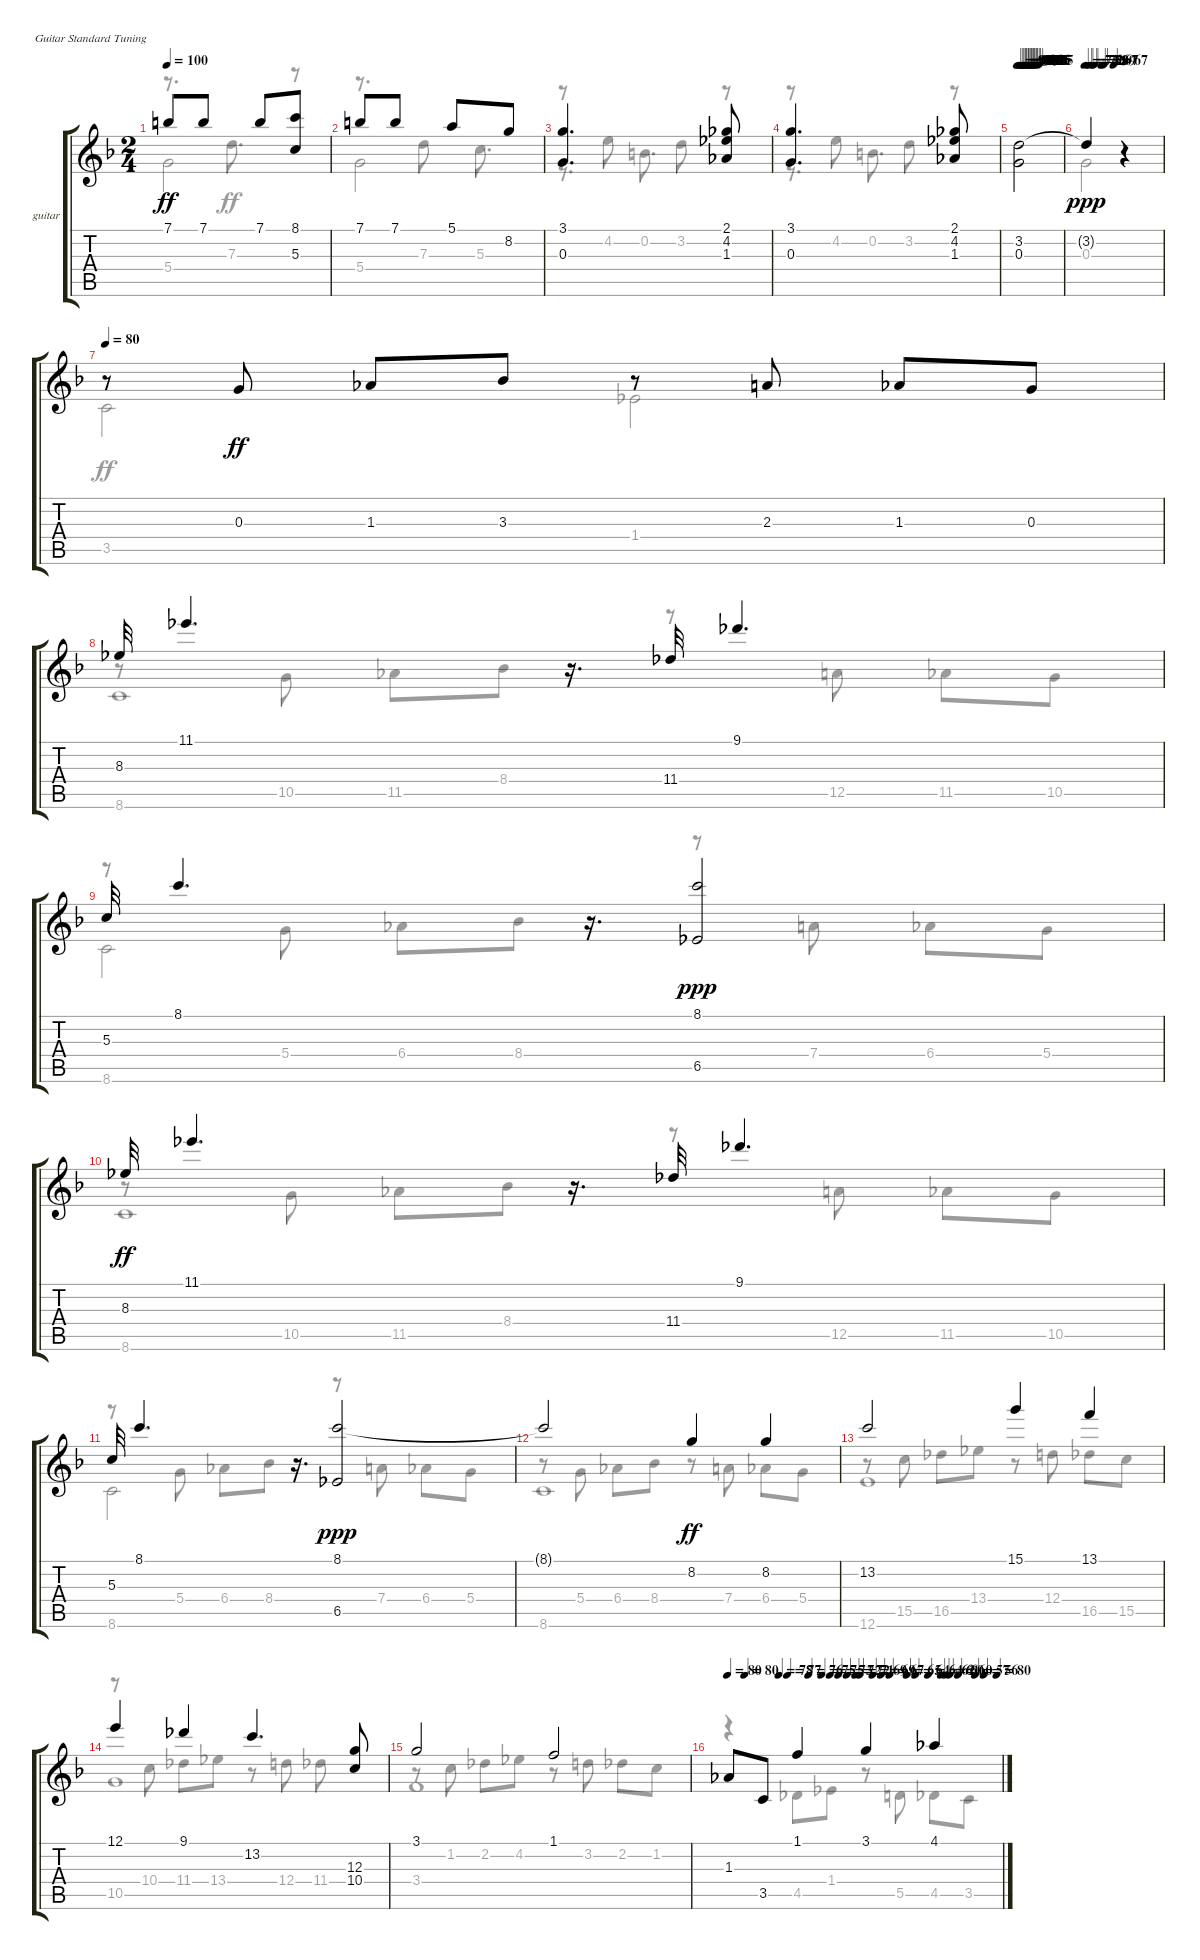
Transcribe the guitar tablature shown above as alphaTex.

\bracketExtendMode groupsimilarinstruments
\firstSystemTrackNameOrientation horizontal
\otherSystemsTrackNameOrientation horizontal
\track ("guitar" "guitar") {instrument acousticguitarnylon}
\staff {score tabs}
\tuning (E4 B3 G3 D3 A2 E2)
\voice
\ts (2 4)
\tempo 100
\clef g2
\ks f
7.1.8{dy ff} 7.1.8 7.1.8 (8.1 5.3).8 |
7.1.8 7.1.8 5.1.8 8.2.8 |
(3.1 0.3).4{d} (2.1 4.2 1.3).8 |
(3.1 0.3).4{d} (2.1 4.2 1.3).8 |
\tempo 98
\tempo (97 0.03125)
\tempo (96 0.0625)
\tempo (94 0.09375)
\tempo (93 0.109375)
\tempo (91 0.125)
\tempo (90 0.15625)
\tempo (89 0.171875)
\tempo (89 0.1875)
\tempo (87 0.21875)
\tempo (86 0.234375)
\tempo (85 0.25)
\tempo (83 0.28125)
\tempo (82 0.296875)
\tempo (80 0.3125)
\tempo (80 0.34375)
\tempo (78 0.359375)
\tempo (77 0.375)
\tempo (76 0.40625)
\tempo (75 0.4375)
\tempo (75 0.484375)
(3.2 0.3).2 |
\tempo 73
\tempo (72 0.046875)
\tempo (72 0.0625)
\tempo (71 0.109375)
\tempo (69 0.125)
\tempo (69 0.21875)
\tempo (67 0.25)
\tempo (67 0.375)
3.2{t}.4{dy ppp} r.4 |
\tempo 80
r.8 0.3.8{dy ff} 1.3.8 3.3.8 r.8 2.3.8 1.3.8 0.3.8 |
8.3.32 11.1.4{d} r.16{d} 11.4.32 9.1.4{d} |
5.3.32 8.1.4{d} r.16{d} (8.1 6.5).2{dy ppp} |
8.3.32{dy ff} 11.1.4{d} r.16{d} 11.4.32 9.1.4{d} |
5.3.32 8.1.4{d} r.16{d} (8.1 6.5).2{dy ppp} |
8.1{t}.2 8.2.4{dy ff} 8.2.4 |
13.2.2 15.1.4 13.1.4 |
12.1.4 9.1.4 13.2.4{d} (12.3 10.4).8 |
3.1.2 1.1.2 |
\tempo 80
\tempo (80 0.0625)
\tempo (78 0.1875)
\tempo (77 0.21875)
\tempo (76 0.296875)
\tempo (75 0.34375)
\tempo (75 0.375)
\tempo (73 0.40625)
\tempo (72 0.4375)
\tempo (72 0.46875)
\tempo (71 0.484375)
\tempo (69 0.53125)
\tempo (69 0.5625)
\tempo (67 0.59375)
\tempo (65 0.65625)
\tempo (64 0.6875)
\tempo (64 0.734375)
\tempo (62 0.78125)
\tempo (61 0.796875)
\tempo (60 0.8125)
\tempo (60 0.84375)
\tempo (57 0.90625)
\tempo (56 0.9375)
\tempo (80 0.984375)
1.3.8 3.5.8 1.1.4 3.1.4 4.1.4
\voice
\clef g2
\ottava regular
\simile none
\ks f
r.8{d dy ff} 7.3.8{d} r.8 |
r.8{d} 7.3.8 5.3.8{d} |
r.8 4.2.8 3.2.8 r.8 |
r.8 4.2.8 3.2.8 r.8 |
|
0.3.2{dy ppp} |
3.5.2{dy ff} 1.4.2 |
r.8 10.5.8 11.5.8 8.4.8 r.8 12.5.8 11.5.8 10.5.8 |
r.8 5.4.8 6.4.8 8.4.8 r.8 7.4.8 6.4.8 5.4.8 |
r.8 10.5.8 11.5.8 8.4.8 r.8 12.5.8 11.5.8 10.5.8 |
r.8 5.4.8 6.4.8 8.4.8 r.8 7.4.8 6.4.8 5.4.8 |
r.8 5.4.8 6.4.8 8.4.8 r.8 7.4.8 6.4.8 5.4.8 |
r.8 15.5.8 16.5.8 13.4.8 r.8 12.4.8 16.5.8 15.5.8 |
r.8 10.4.8 11.4.8 13.4.8 r.8 12.4.8 11.4.8 |
r.8 1.2.8 2.2.8 4.2.8 r.8 3.2.8 2.2.8 1.2.8 |
r.4 4.5.8 1.4.8 r.8 5.5.8 4.5.8 3.5.8
\voice
\clef g2
\ottava regular
\simile none
\ks f
5.4.2{dy ff} |
5.4.2 |
r.8{d} 0.2.8{d} r.8 |
r.8{d} 0.2.8{d} r.8 |
|
|
|
8.6.1 |
8.6.2 |
8.6.1 |
8.6.2 |
8.6.1 |
12.6.1 |
10.5.1 |
3.4.1 |
